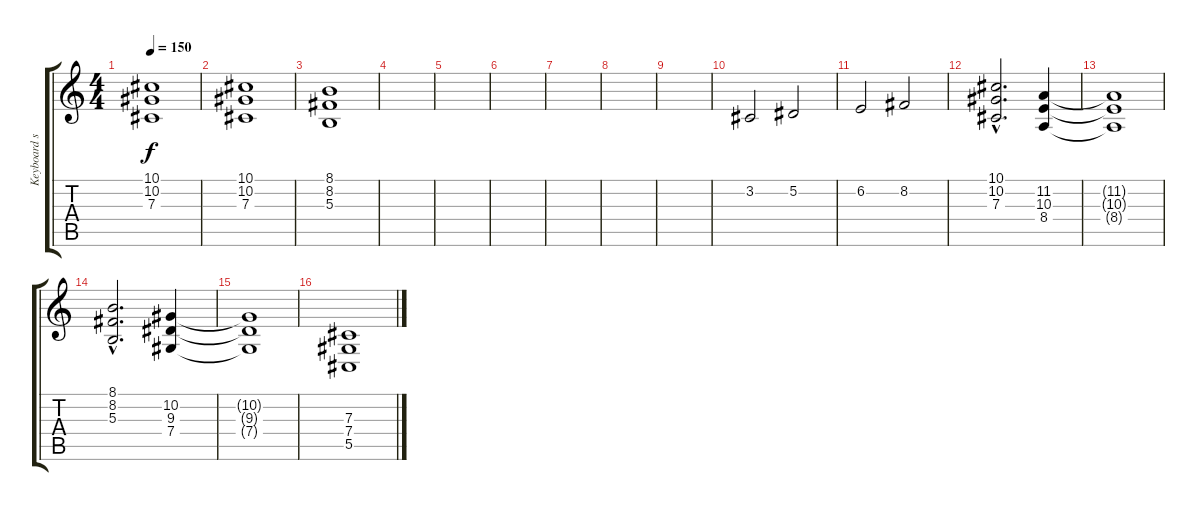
\track ("Keyboard strings" "Keyboard s") {instrument stringensemble1}
\staff {score tabs}
\tuning (Eb4 Bb3 Gb3 Db3 Ab2 Eb2) {hide}
\ts (4 4)
\tempo 150
\clef g2
\ks c
(10.1 10.2 7.3).1{dy f} |
(10.1 10.2 7.3).1 |
(8.1 8.2 5.3).1 |
|
|
|
|
|
|
3.2.2{volume 16} 5.2.2 |
6.2.2 8.2.2 |
(10.1{hac} 10.2{hac} 7.3).2{d} (11.2 10.3 8.4).4 |
(11.2{t} 10.3{t} 8.4{t}).1 |
(8.1{hac} 8.2{hac} 5.3{hac}).2{d} (10.2 9.3 7.4).4 |
(10.2{t} 9.3{t} 7.4{t}).1 |
(7.3 7.4 5.5).1
